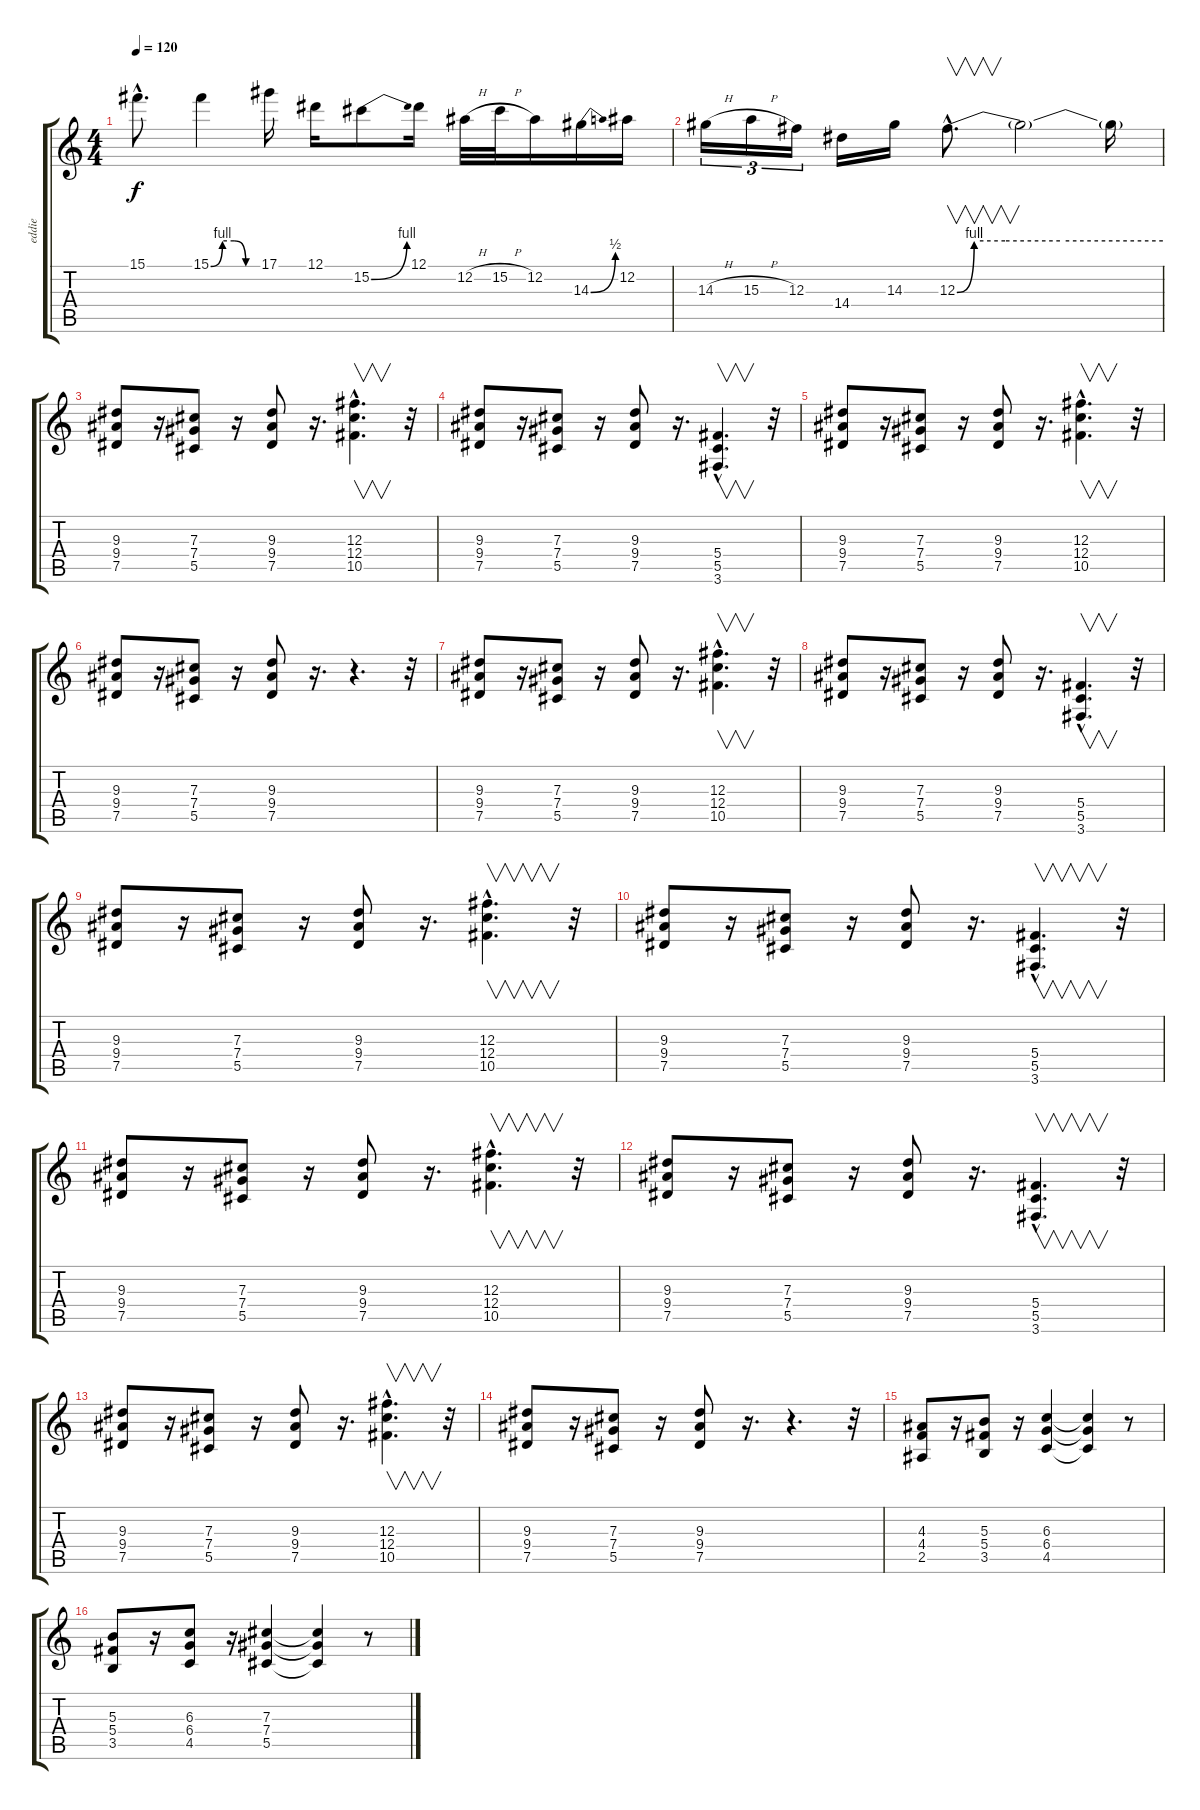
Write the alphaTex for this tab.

\track ("eddie" "eddie") {instrument distortionguitar}
\staff {score tabs}
\tuning (Eb4 Bb3 Gb3 Db3 Ab2 Eb2) {hide}
\ts (4 4)
\tempo 120
\clef g2
\ks c
15.1{hac t}.8{d dy f} 15.1{be (custom 0 0 15 4 30 4 45 0 60 0)}.4 17.1.16 12.1.16 15.2{be (bend 0 0 60 4)}.8 12.1.16 12.2{h}.32 15.2{h}.32 12.2.16 14.3{be (bend 0 0 60 2)}.16 12.2.16 |
14.3{h}.16{tu (3 2)} 15.3{h}.16{tu (3 2)} 12.3.16{tu (3 2)} 14.4.16 14.3.16 12.3{be (custom 0 0 5 4 14 4 30 4 60 4) hac}.8{v d} 12.3{t}.2 12.3{t}.16 |
(9.3 9.4 7.5).8 r.16 (7.3 7.4 5.5).8 r.16 (9.3 9.4 7.5).8 r.16{d} (12.3{hac} 12.4{hac} 10.5{hac}).4{v d} r.32 |
(9.3 9.4 7.5).8 r.16 (7.3 7.4 5.5).8 r.16 (9.3 9.4 7.5).8 r.16{d} (5.4{hac} 5.5{hac} 3.6{hac}).4{v d} r.32 |
(9.3 9.4 7.5).8 r.16 (7.3 7.4 5.5).8 r.16 (9.3 9.4 7.5).8 r.16{d} (12.3{hac} 12.4{hac} 10.5{hac}).4{v d} r.32 |
(9.3 9.4 7.5).8 r.16 (7.3 7.4 5.5).8 r.16 (9.3 9.4 7.5).8 r.16{d} r.4{d} r.32 |
(9.3 9.4 7.5).8 r.16 (7.3 7.4 5.5).8 r.16 (9.3 9.4 7.5).8 r.16{d} (12.3{hac} 12.4{hac} 10.5{hac}).4{v d} r.32 |
(9.3 9.4 7.5).8 r.16 (7.3 7.4 5.5).8 r.16 (9.3 9.4 7.5).8 r.16{d} (5.4{hac} 5.5{hac} 3.6{hac}).4{v d} r.32 |
(9.3 9.4 7.5).8 r.16 (7.3 7.4 5.5).8 r.16 (9.3 9.4 7.5).8 r.16{d} (12.3{hac} 12.4{hac} 10.5{hac}).4{v d} r.32 |
(9.3 9.4 7.5).8 r.16 (7.3 7.4 5.5).8 r.16 (9.3 9.4 7.5).8 r.16{d} (5.4{hac} 5.5{hac} 3.6{hac}).4{v d} r.32 |
(9.3 9.4 7.5).8 r.16 (7.3 7.4 5.5).8 r.16 (9.3 9.4 7.5).8 r.16{d} (12.3{hac} 12.4{hac} 10.5{hac}).4{v d} r.32 |
(9.3 9.4 7.5).8 r.16 (7.3 7.4 5.5).8 r.16 (9.3 9.4 7.5).8 r.16{d} (5.4{hac} 5.5{hac} 3.6{hac}).4{v d} r.32 |
(9.3 9.4 7.5).8 r.16 (7.3 7.4 5.5).8 r.16 (9.3 9.4 7.5).8 r.16{d} (12.3{hac} 12.4{hac} 10.5{hac}).4{v d} r.32 |
(9.3 9.4 7.5).8 r.16 (7.3 7.4 5.5).8 r.16 (9.3 9.4 7.5).8 r.16{d} r.4{d} r.32 |
(4.3 4.4 2.5).8 r.16 (5.3 5.4 3.5).8 r.16 (6.3 6.4 4.5).4 (6.3{t} 6.4{t} 4.5{t}).4 r.8 |
(5.3 5.4 3.5).8 r.16 (6.3 6.4 4.5).8 r.16 (7.3 7.4 5.5).4 (7.3{t} 7.4{t} 5.5{t}).4 r.8
